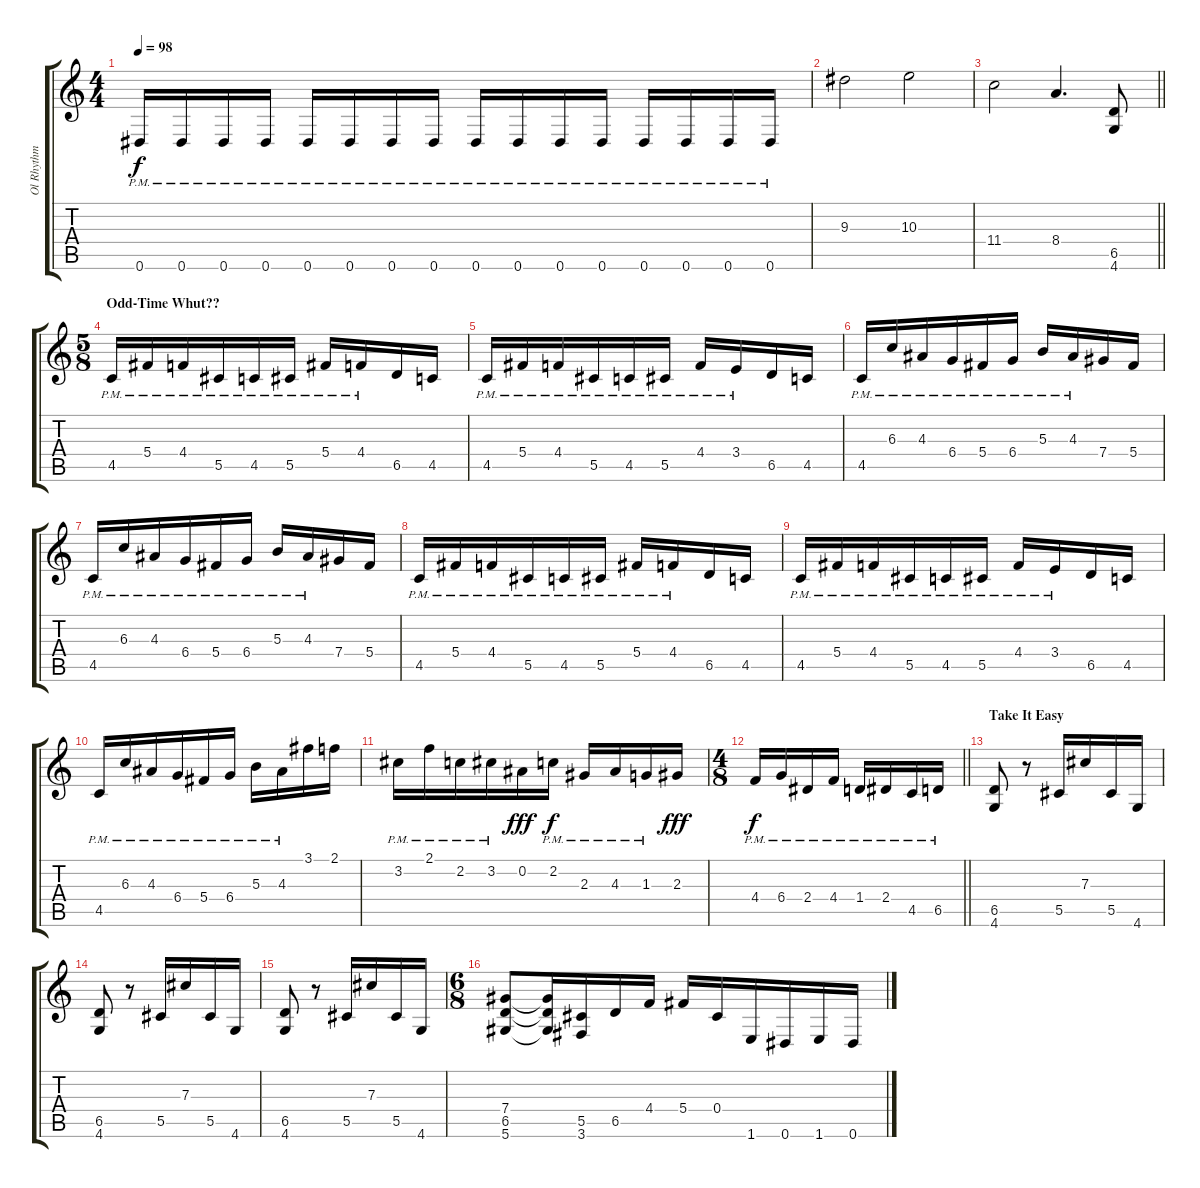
\track ("Ol Rhythm" "Ol Rhythm") {instrument distortionguitar}
\staff {score tabs}
\tuning (Eb4 Bb3 Gb3 Db3 Ab2 Eb2) {hide}
\ts (4 4)
\tempo 98
\clef g2
\ks c
0.6{pm}.16{dy f} 0.6{pm}.16 0.6{pm}.16 0.6{pm}.16 0.6{pm}.16 0.6{pm}.16 0.6{pm}.16 0.6{pm}.16 0.6{pm}.16 0.6{pm}.16 0.6{pm}.16 0.6{pm}.16 0.6{pm}.16 0.6{pm}.16 0.6{pm}.16 0.6{pm}.16 |
9.3.2 10.3.2 |
\barLineRight lightlight
11.4.2 8.4.4{d} (6.5 4.6).8 |
\ts (5 8)
\section ("" "Odd-Time Whut??")
4.5{pm}.16 5.4{pm}.16 4.4{pm}.16 5.5{pm}.16 4.5{pm}.16 5.5{pm}.16 5.4{pm}.16 4.4{pm}.16 6.5.16 4.5.16 |
4.5{pm}.16 5.4{pm}.16 4.4{pm}.16 5.5{pm}.16 4.5{pm}.16 5.5{pm}.16 4.4{pm}.16 3.4{pm}.16 6.5.16 4.5.16 |
4.5{pm}.16 6.3{pm}.16 4.3{pm}.16 6.4{pm}.16 5.4{pm}.16 6.4{pm}.16 5.3{pm}.16 4.3{pm}.16 7.4.16 5.4.16 |
4.5{pm}.16 6.3{pm}.16 4.3{pm}.16 6.4{pm}.16 5.4{pm}.16 6.4{pm}.16 5.3{pm}.16 4.3{pm}.16 7.4.16 5.4.16 |
4.5{pm}.16 5.4{pm}.16 4.4{pm}.16 5.5{pm}.16 4.5{pm}.16 5.5{pm}.16 5.4{pm}.16 4.4{pm}.16 6.5.16 4.5.16 |
4.5{pm}.16 5.4{pm}.16 4.4{pm}.16 5.5{pm}.16 4.5{pm}.16 5.5{pm}.16 4.4{pm}.16 3.4{pm}.16 6.5.16 4.5.16 |
4.5{pm}.16 6.3{pm}.16 4.3{pm}.16 6.4{pm}.16 5.4{pm}.16 6.4{pm}.16 5.3{pm}.16 4.3{pm}.16 3.1.16 2.1.16 |
3.2{pm}.16 2.1{pm}.16 2.2{pm}.16 3.2{pm}.16 0.2.16{dy fff} 2.2{pm}.16{dy f} 2.3{pm}.16 4.3{pm}.16 1.3{pm}.16 2.3.16{dy fff} |
\ts (4 8)
\barLineRight lightlight
4.4{pm}.16{dy f} 6.4{pm}.16 2.4{pm}.16 4.4{pm}.16 1.4{pm}.16 2.4{pm}.16 4.5{pm}.16 6.5{pm}.16 |
\section ("" "Take It Easy")
(6.5 4.6).8 r.8 5.5.16 7.3.16 5.5.16 4.6.16 |
(6.5 4.6).8 r.8 5.5.16 7.3.16 5.5.16 4.6.16 |
(6.5 4.6).8 r.8 5.5.16 7.3.16 5.5.16 4.6.16 |
\ts (6 8)
(7.4 6.5 5.6).8 (7.4{t} 6.5{t} 5.6{t}).16 (5.5 3.6).16 6.5.16 4.4.16 5.4.16 0.4.16 1.6.16 0.6.16 1.6.16 0.6.16
